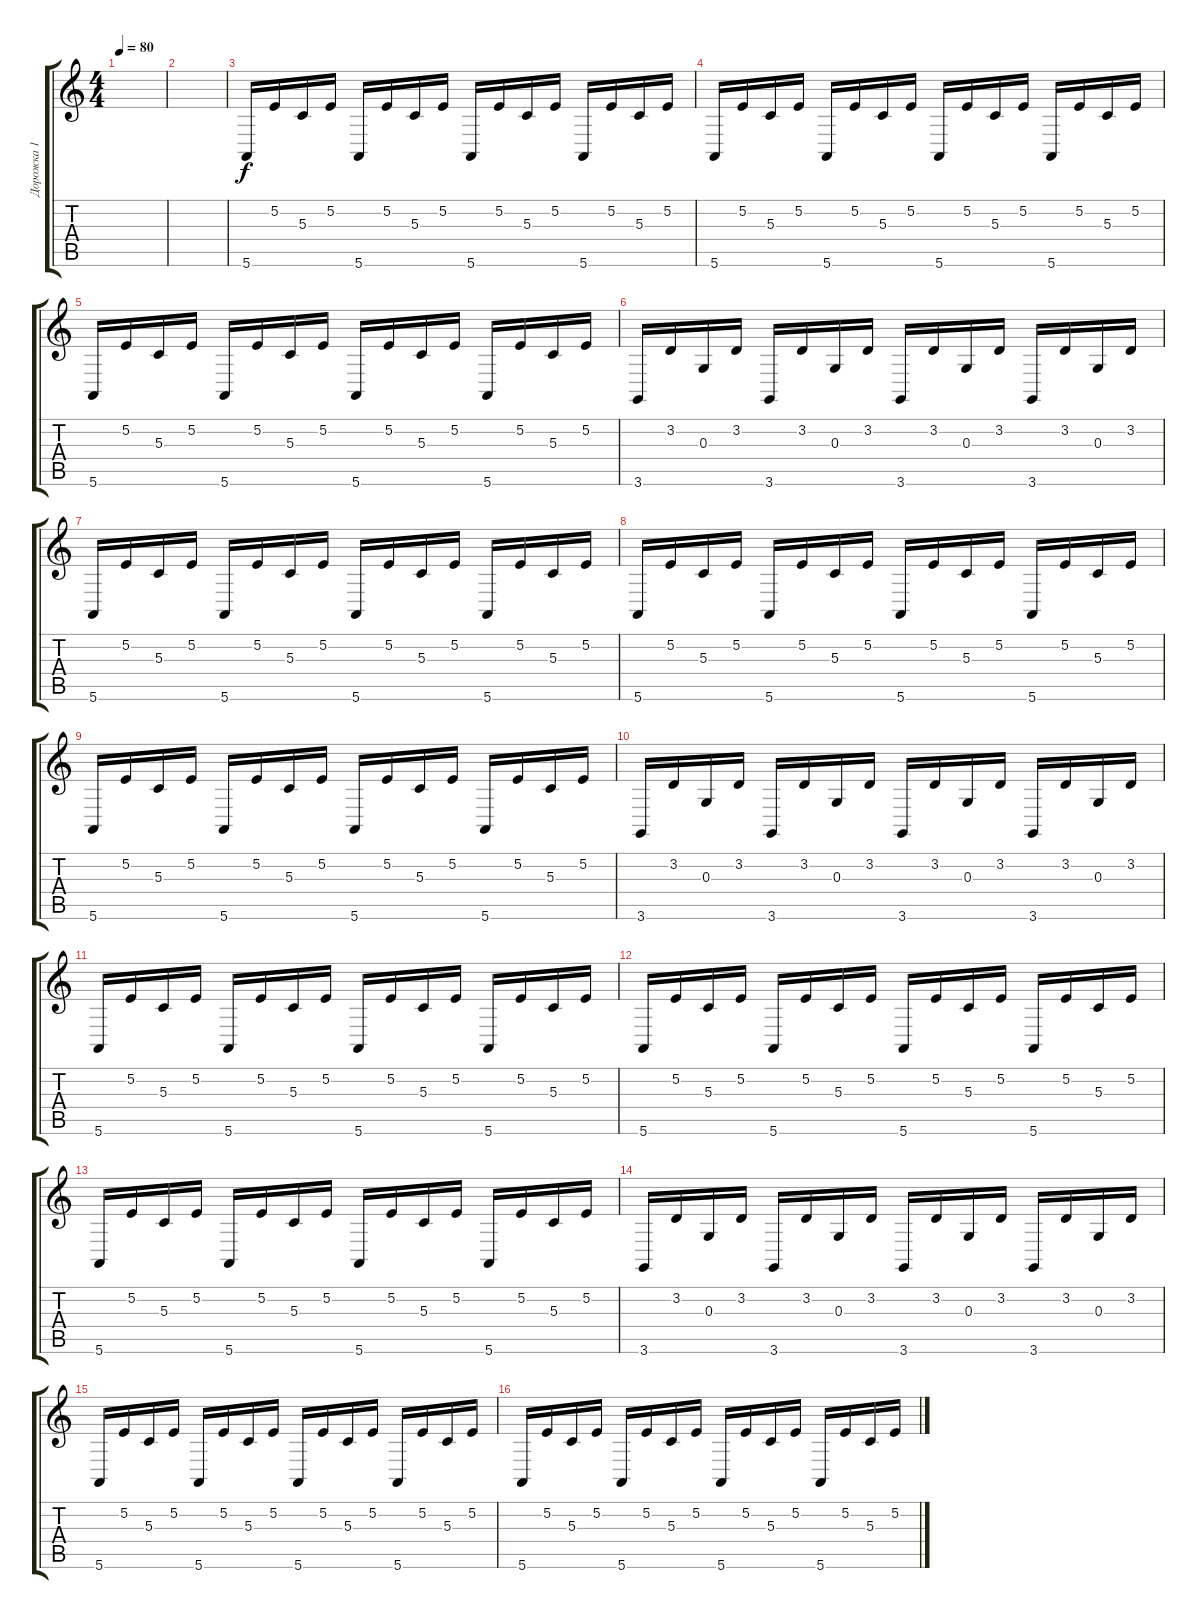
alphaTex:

\track ("Дорожка 1" "Дорожка 1") {instrument acousticgrandpiano}
\staff {score tabs}
\tuning (E4 B3 G3 D3 A2 E2) {hide}
\ts (4 4)
\tempo 80
\clef g2
\ks c
|
|
5.6.16 5.2.16 5.3.16 5.2.16 5.6.16 5.2.16 5.3.16 5.2.16 5.6.16 5.2.16 5.3.16 5.2.16 5.6.16 5.2.16 5.3.16 5.2.16 |
5.6.16 5.2.16 5.3.16 5.2.16 5.6.16 5.2.16 5.3.16 5.2.16 5.6.16 5.2.16 5.3.16 5.2.16 5.6.16 5.2.16 5.3.16 5.2.16 |
5.6.16 5.2.16 5.3.16 5.2.16 5.6.16 5.2.16 5.3.16 5.2.16 5.6.16 5.2.16 5.3.16 5.2.16 5.6.16 5.2.16 5.3.16 5.2.16 |
3.6.16 3.2.16 0.3.16 3.2.16 3.6.16 3.2.16 0.3.16 3.2.16 3.6.16 3.2.16 0.3.16 3.2.16 3.6.16 3.2.16 0.3.16 3.2.16 |
5.6.16 5.2.16 5.3.16 5.2.16 5.6.16 5.2.16 5.3.16 5.2.16 5.6.16 5.2.16 5.3.16 5.2.16 5.6.16 5.2.16 5.3.16 5.2.16 |
5.6.16 5.2.16 5.3.16 5.2.16 5.6.16 5.2.16 5.3.16 5.2.16 5.6.16 5.2.16 5.3.16 5.2.16 5.6.16 5.2.16 5.3.16 5.2.16 |
5.6.16 5.2.16 5.3.16 5.2.16 5.6.16 5.2.16 5.3.16 5.2.16 5.6.16 5.2.16 5.3.16 5.2.16 5.6.16 5.2.16 5.3.16 5.2.16 |
3.6.16 3.2.16 0.3.16 3.2.16 3.6.16 3.2.16 0.3.16 3.2.16 3.6.16 3.2.16 0.3.16 3.2.16 3.6.16 3.2.16 0.3.16 3.2.16 |
5.6.16 5.2.16 5.3.16 5.2.16 5.6.16 5.2.16 5.3.16 5.2.16 5.6.16 5.2.16 5.3.16 5.2.16 5.6.16 5.2.16 5.3.16 5.2.16 |
5.6.16 5.2.16 5.3.16 5.2.16 5.6.16 5.2.16 5.3.16 5.2.16 5.6.16 5.2.16 5.3.16 5.2.16 5.6.16 5.2.16 5.3.16 5.2.16 |
5.6.16 5.2.16 5.3.16 5.2.16 5.6.16 5.2.16 5.3.16 5.2.16 5.6.16 5.2.16 5.3.16 5.2.16 5.6.16 5.2.16 5.3.16 5.2.16 |
3.6.16 3.2.16 0.3.16 3.2.16 3.6.16 3.2.16 0.3.16 3.2.16 3.6.16 3.2.16 0.3.16 3.2.16 3.6.16 3.2.16 0.3.16 3.2.16 |
5.6.16 5.2.16 5.3.16 5.2.16 5.6.16 5.2.16 5.3.16 5.2.16 5.6.16 5.2.16 5.3.16 5.2.16 5.6.16 5.2.16 5.3.16 5.2.16 |
5.6.16 5.2.16 5.3.16 5.2.16 5.6.16 5.2.16 5.3.16 5.2.16 5.6.16 5.2.16 5.3.16 5.2.16 5.6.16 5.2.16 5.3.16 5.2.16
